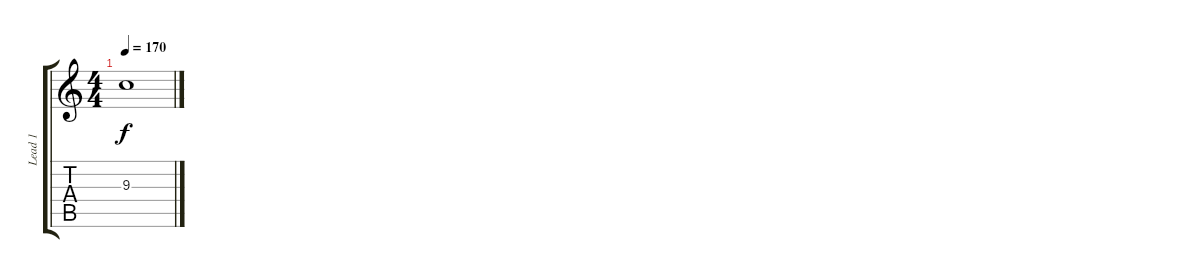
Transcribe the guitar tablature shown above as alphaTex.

\track ("Lead 1" "Lead 1") {instrument distortionguitar}
\staff {score tabs}
\tuning (C4 G3 Eb3 Bb2 F2 C2) {hide}
\ts (4 4)
\tempo 170
\clef g2
\ks c
9.3.1{dy f volume 0}
